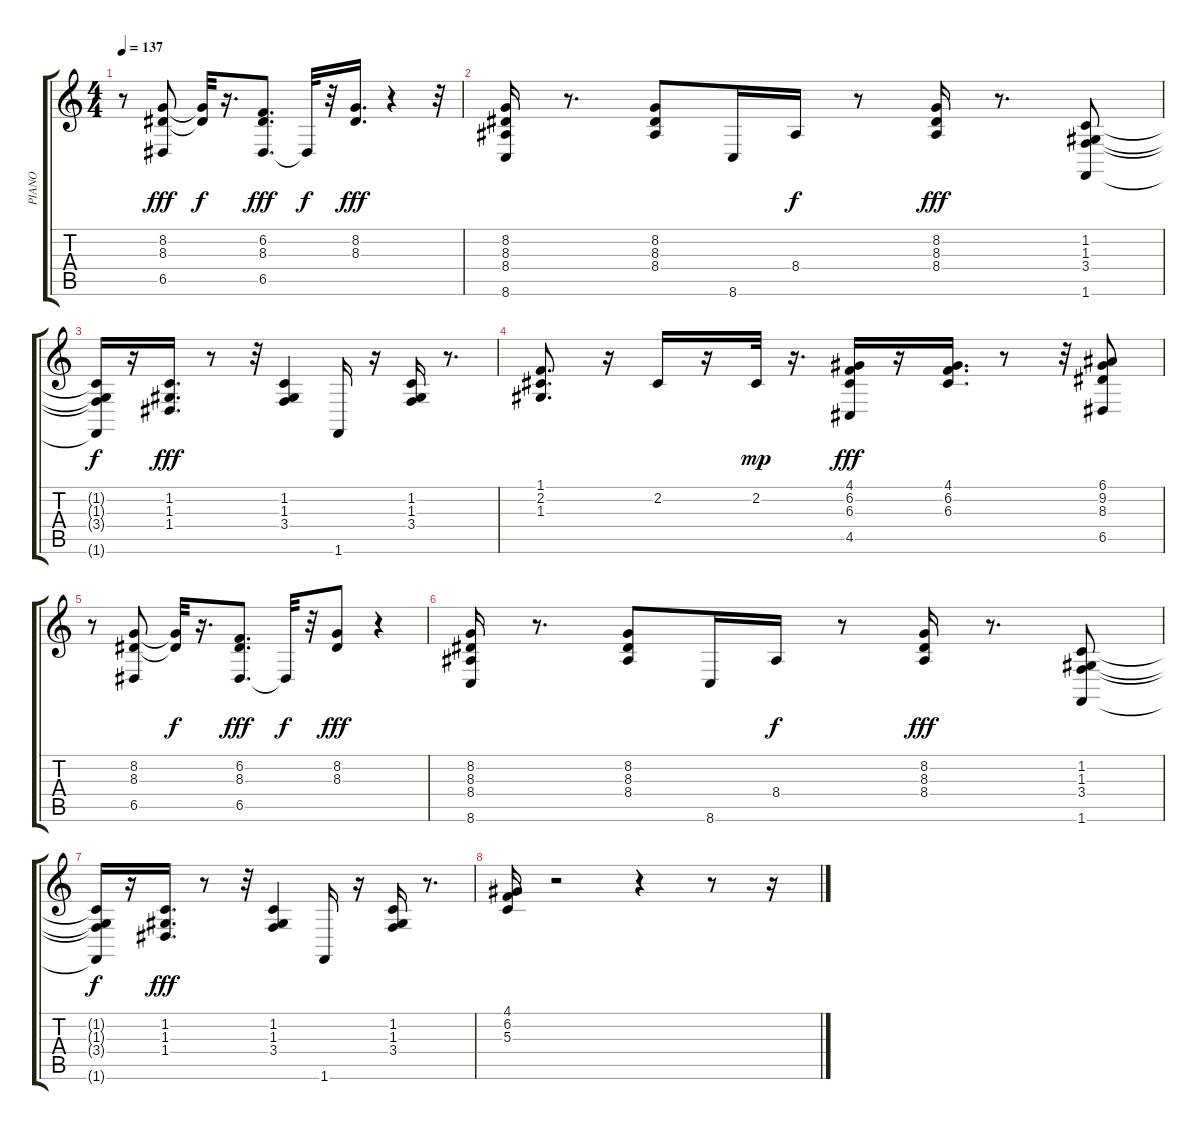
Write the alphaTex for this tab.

\track ("PIANO" "PIANO") {instrument brightacousticpiano}
\staff {score tabs}
\tuning (E4 B3 G3 D3 A2 E2) {hide}
\ts (4 4)
\tempo 137
\clef g2
\ks c
r.8{dy fff} (8.2 8.3 6.5).8 (8.2{t} 8.3{t}).32{dy f} r.16{d} (6.2 8.3 6.5).8{d dy fff} 6.5{t}.32{dy f} r.32 (8.2 8.3).16{d dy fff} r.4 r.32 |
(8.2 8.3 8.4 8.6).16 r.8{d} (8.2 8.3 8.4).8 8.6.16 8.4.16{dy f} r.8 (8.2 8.3 8.4).16{dy fff} r.8{d} (1.2 1.3 3.4 1.6).8 |
(1.2{t} 1.3{t} 3.4{t} 1.6{t}).16{dy f} r.16 (1.2 1.3 1.4).16{d dy fff} r.8 r.32 (1.2 1.3 3.4).4 1.6.16 r.16 (1.2 1.3 3.4).16 r.8{d} |
(1.1 2.2 1.3).8{d} r.16 2.2.16 r.16 2.2.32{dy mp} r.16{d} (4.1 6.2 6.3 4.5).16{dy fff} r.16 (4.1 6.2 6.3).16{d} r.8 r.32 (6.1 9.2 8.3 6.5).8 |
r.8 (8.2 8.3 6.5).8 (8.2{t} 8.3{t}).32{dy f} r.16{d} (6.2 8.3 6.5).8{d dy fff} 6.5{t}.32{dy f} r.32 (8.2 8.3).8{dy fff} r.4 |
(8.2 8.3 8.4 8.6).16 r.8{d} (8.2 8.3 8.4).8 8.6.16 8.4.16{dy f} r.8 (8.2 8.3 8.4).16{dy fff} r.8{d} (1.2 1.3 3.4 1.6).8 |
(1.2{t} 1.3{t} 3.4{t} 1.6{t}).16{dy f} r.16 (1.2 1.3 1.4).16{d dy fff} r.8 r.32 (1.2 1.3 3.4).4 1.6.16 r.16 (1.2 1.3 3.4).16 r.8{d} |
(4.1 6.2 5.3).16 r.2 r.4 r.8 r.16
